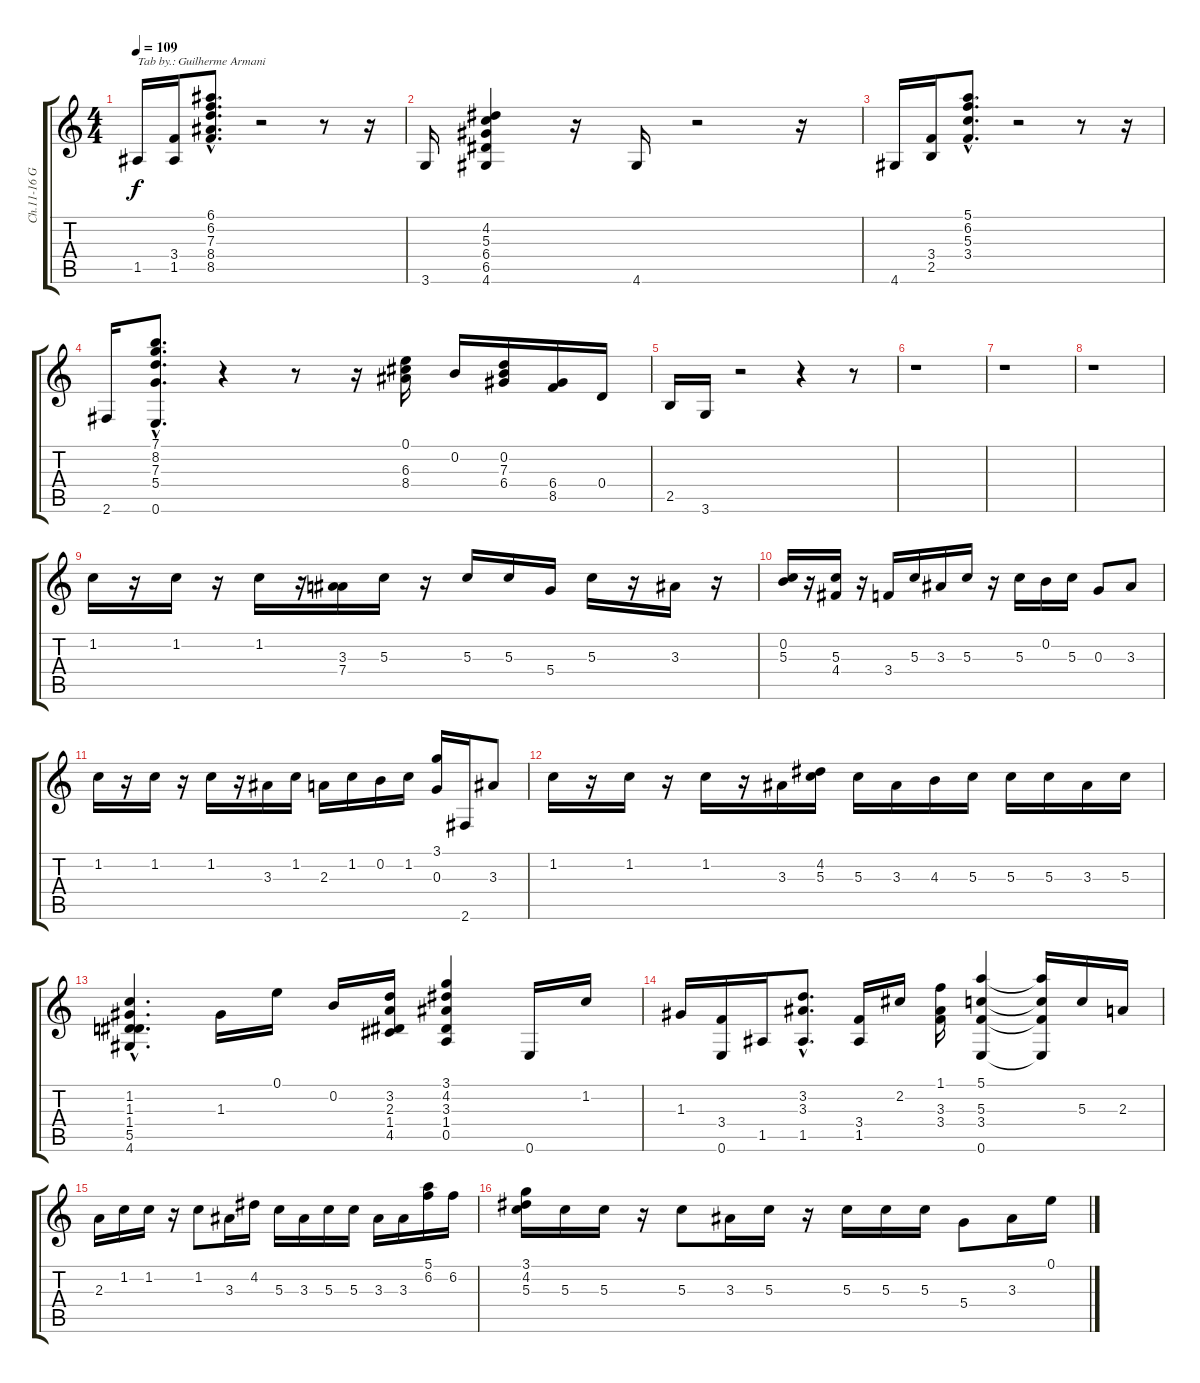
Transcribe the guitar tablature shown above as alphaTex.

\track ("Ch.11-16 Guitar" "Ch.11-16 G") {instrument distortionguitar}
\staff {score tabs}
\tuning (E4 B3 G3 D3 A2 E2) {hide}
\ts (4 4)
\tempo 109
\clef g2
\ks c
1.5.16{txt "Tab by.: Guilherme Armani" dy f instrument distortionguitar} (3.4 1.5).16 (6.1{hac} 6.2{hac} 7.3{hac} 8.4{hac} 8.5{hac}).8{d} r.2 r.8 r.16 |
3.6.16 (4.2 5.3 6.4 6.5 4.6).4 r.16 4.6.16 r.2 r.16 |
4.6.16 (3.4 2.5).16 (5.1{hac} 6.2{hac} 5.3{hac} 3.4{hac}).8{d} r.2 r.8 r.16 |
2.6.16 (7.1{hac} 8.2{hac} 7.3{hac} 5.4{hac} 0.6{hac}).8{d} r.4 r.8 r.16 (0.1 6.3 8.4).16 0.2.16 (0.2 7.3 6.4).16 (6.4 8.5).16 0.4.16 |
2.5.16 3.6.16 r.2 r.4 r.8 |
r.1 |
r.1 |
r.1 |
1.2.16 r.16 1.2.16 r.16 1.2.16 r.16 (3.3 7.4).16 5.3.16 r.16 5.3.16 5.3.16 5.4.16 5.3.16 r.16 3.3.16 r.16 |
(0.2 5.3).16 r.16 (5.3 4.4).16 r.16 3.4.16 5.3.16 3.3.16 5.3.16 r.16 5.3.16 0.2.16 5.3.16 0.3.8 3.3.8 |
1.2.16 r.16 1.2.16 r.16 1.2.16 r.16 3.3.16 1.2.16 2.3.16 1.2.16 0.2.16 1.2.16 (3.1 0.3).16 2.6.16 3.3.8 |
1.2.16 r.16 1.2.16 r.16 1.2.16 r.16 3.3.16 (4.2 5.3).16 5.3.16 3.3.16 4.3.16 5.3.16 5.3.16 5.3.16 3.3.16 5.3.16 |
(1.2{hac} 1.3{hac} 1.4{hac} 5.5{hac} 4.6{hac}).4{d} 1.3.16 0.1.16 0.2.16 (3.2 2.3 1.4 4.5).16 (3.1 4.2 3.3 1.4 0.5).4 0.6.16 1.2.16 |
1.3.16 (3.4 0.6).16 1.5.16 (3.2{hac} 3.3{hac} 1.5{hac}).8{d} (3.4 1.5).16 2.2.16 (1.1 3.3 3.4).16 (5.1 5.3 3.4 0.6).4 (5.1{t} 5.3{t} 3.4{t} 0.6{t}).16 5.3.16 2.3.16 |
2.3.16 1.2.16 1.2.16 r.16 1.2.8 3.3.16 4.2.16 5.3.16 3.3.16 5.3.16 5.3.16 3.3.16 3.3.16 (5.1 6.2).16 6.2.16 |
(3.1 4.2 5.3).16 5.3.16 5.3.16 r.16 5.3.8 3.3.16 5.3.16 r.16 5.3.16 5.3.16 5.3.16 5.4.8 3.3.16 0.1.16
